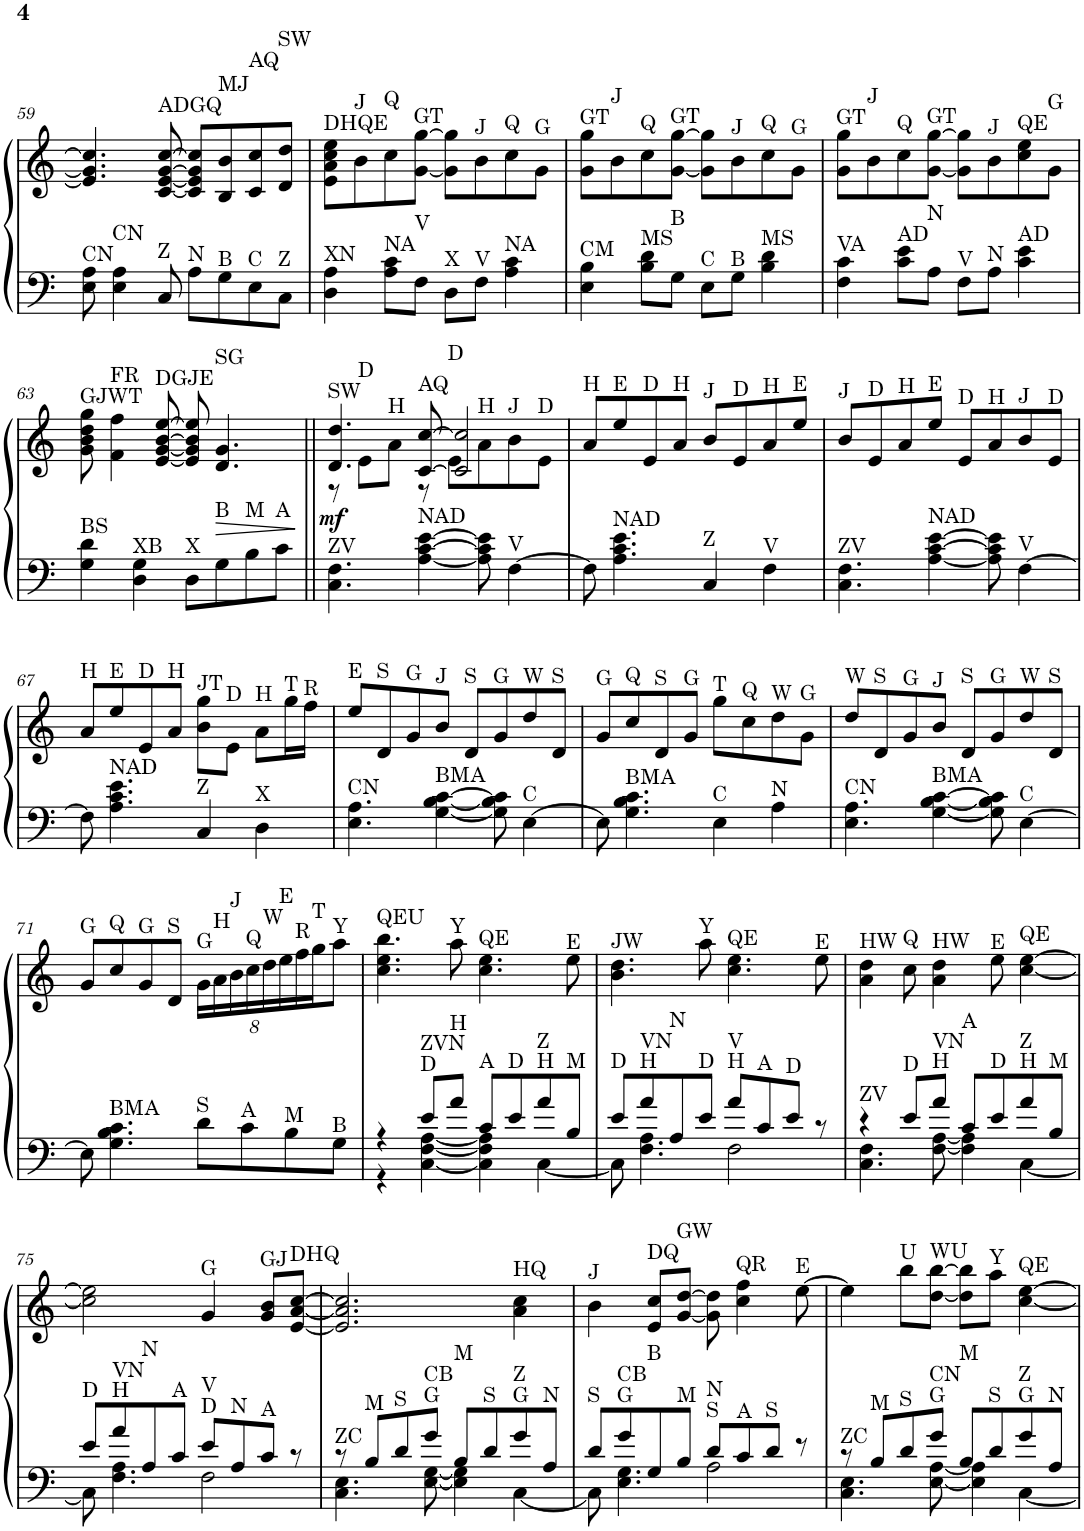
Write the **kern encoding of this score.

**kern	**kern	**dynam
*part1	*part1	*part1
*staff2	*staff1	*staff1/2
*I"Piano	*	*
*I'Pno.	*	*
!!LO:PB:g=z
*clefF4	*clefG2	*
*k[]	*k[]	*
*M4/4	*M4/4	*
*met(c)	*met(c)	*
=59	=59	=59
!LO:TX:a:t=CN	!	!
8E\ 8A\	4.e/] 4.g/] 4.cc/]	.
!LO:TX:a:t=CN	!	!
4E\ 4A\	.	.
!	!LO:TX:a:t=ADGQ	!
!LO:TX:a:t=Z	!	!
8C/	[8c/ [8e/ [8g/ [8cc/	.
!LO:TX:a:t=N	!	!
8A\L	8c/] 8e/] 8g/] 8cc/]L	.
!	!LO:TX:a:t=MJ	!
!LO:TX:a:t=B	!	!
8G\	8B/ 8b/	.
!	!LO:TX:a:t=AQ	!
!LO:TX:a:t=C	!	!
8E\	8c/ 8cc/	.
!	!LO:TX:a:t=SW	!
!LO:TX:a:t=Z	!	!
8C\J	8d/ 8dd/J	.
=60	=60	=60
!	!LO:TX:a:t=DHQE	!
!LO:TX:a:t=XN	!	!
4D\ 4A\	8e\ 8a\ 8cc\ 8ee\L	.
!	!LO:TX:a:t=J	!
.	8b\	.
!	!LO:TX:a:t=Q	!
!LO:TX:a:t=NA	!	!
8A\ 8c\L	8cc\	.
!	!LO:TX:a:t=GT	!
!LO:TX:a:t=V	!	!
8F\J	[8g\ [8gg\J	.
!LO:TX:a:t=X	!	!
8D\L	8g\] 8gg\]L	.
!	!LO:TX:a:t=J	!
!LO:TX:a:t=V	!	!
8F\J	8b\	.
!	!LO:TX:a:t=Q	!
!LO:TX:a:t=NA	!	!
4A\ 4c\	8cc\	.
!	!LO:TX:a:t=G	!
.	8g\J	.
=61	=61	=61
!	!LO:TX:a:t=GT	!
!LO:TX:a:t=CM	!	!
4E\ 4B\	8g\ 8gg\L	.
!	!LO:TX:a:t=J	!
.	8b\	.
!	!LO:TX:a:t=Q	!
!LO:TX:a:t=MS	!	!
8B\ 8d\L	8cc\	.
!	!LO:TX:a:t=GT	!
!LO:TX:a:t=B	!	!
8G\J	[8g\ [8gg\J	.
!LO:TX:a:t=C	!	!
8E\L	8g\] 8gg\]L	.
!	!LO:TX:a:t=J	!
!LO:TX:a:t=B	!	!
8G\J	8b\	.
!	!LO:TX:a:t=Q	!
!LO:TX:a:t=MS	!	!
4B\ 4d\	8cc\	.
!	!LO:TX:a:t=G	!
.	8g\J	.
=62	=62	=62
!	!LO:TX:a:t=GT	!
!LO:TX:a:t=VA	!	!
4F\ 4c\	8g\ 8gg\L	.
!	!LO:TX:a:t=J	!
.	8b\	.
!	!LO:TX:a:t=Q	!
!LO:TX:a:t=AD	!	!
8c\ 8e\L	8cc\	.
!	!LO:TX:a:t=GT	!
!LO:TX:a:t=N	!	!
8A\J	[8g\ [8gg\J	.
!LO:TX:a:t=V	!	!
8F\L	8g\] 8gg\]L	.
!	!LO:TX:a:t=J	!
!LO:TX:a:t=N	!	!
8A\J	8b\	.
!	!LO:TX:a:t=QE	!
!LO:TX:a:t=AD	!	!
4c\ 4e\	8cc\ 8ee\	.
!	!LO:TX:a:t=G	!
.	8g\J	.
!!LO:LB:g=z
=63	=63	=63
!	!LO:TX:a:t=GJWT	!
!LO:TX:a:t=BS	!	!
4G\ 4d\	8g\ 8b\ 8dd\ 8gg\	.
!	!LO:TX:a:t=FR	!
.	4f\ 4ff\	.
!LO:TX:a:t=XB	!	!
4D\ 4G\	.	.
!	!LO:TX:a:t=DGJE	!
.	[8e/ [8g/ [8b/ [8ee/	.
!LO:TX:a:t=X	!	!
8D\L	8e/] 8g/] 8b/] 8ee/]	.
!	!LO:TX:a:t=SG	!
!LO:TX:a:t=B	!	!
8G\	4.d/ 4.g/	.
!LO:TX:a:t=M	!	!
8B\	.	.
!LO:TX:a:t=A	!	!
8c\J	.	.
=64||	=64||	=64||
*k[]	*k[]	*
*	*^	*
!	!LO:TX:a:t=SW	!	!
!LO:TX:a:t=ZV	!	!	!
!	!	!	!LO:DY:b
4.C\ 4.F\	4.d/ 4.dd/	8r	mf
!	!	!LO:TX:a:t=D	!
.	.	8e\L	.
!	!	!LO:TX:a:t=H	!
.	.	8a\J	.
!	!LO:TX:a:t=AQ	!	!
!LO:TX:a:t=NAD	!	!	!
[4A\ [4c\ [4e\	[8c/ [8cc/	8r	.
!	!LO:TX:a:t=D	!	!
.	2c/] 2cc/]	8e\L	.
!	!	!LO:TX:a:t=H	!
8A\] 8c\] 8e\]	.	8a\	.
!	!	!LO:TX:a:t=J	!
!LO:TX:a:t=V	!	!	!
[4F\	.	8b\	.
!	!	!LO:TX:a:t=D	!
.	.	8e\J	.
=65	=65	=65	=65
!	!LO:TX:a:t=H	!	!
*	*v	*v	*
8F\]	8a/L	.
!	!LO:TX:a:t=E	!
!LO:TX:a:t=NAD	!	!
4.A\ 4.c\ 4.e\	8ee/	.
!	!LO:TX:a:t=D	!
.	8e/	.
!	!LO:TX:a:t=H	!
.	8a/J	.
!	!LO:TX:a:t=J	!
!LO:TX:a:t=Z	!	!
4C/	8b/L	.
!	!LO:TX:a:t=D	!
.	8e/	.
!	!LO:TX:a:t=H	!
!LO:TX:a:t=V	!	!
4F\	8a/	.
!	!LO:TX:a:t=E	!
.	8ee/J	.
=66	=66	=66
!	!LO:TX:a:t=J	!
!LO:TX:a:t=ZV	!	!
4.C\ 4.F\	8b/L	.
!	!LO:TX:a:t=D	!
.	8e/	.
!	!LO:TX:a:t=H	!
.	8a/	.
!	!LO:TX:a:t=E	!
!LO:TX:a:t=NAD	!	!
[4A\ [4c\ [4e\	8ee/J	.
!	!LO:TX:a:t=D	!
.	8e/L	.
!	!LO:TX:a:t=H	!
8A\] 8c\] 8e\]	8a/	.
!	!LO:TX:a:t=J	!
!LO:TX:a:t=V	!	!
[4F\	8b/	.
!	!LO:TX:a:t=D	!
.	8e/J	.
!!LO:LB:g=z
=67	=67	=67
!	!LO:TX:a:t=H	!
8F\]	8a/L	.
!	!LO:TX:a:t=E	!
!LO:TX:a:t=NAD	!	!
4.A\ 4.c\ 4.e\	8ee/	.
!	!LO:TX:a:t=D	!
.	8e/	.
!	!LO:TX:a:t=H	!
.	8a/J	.
!	!LO:TX:a:t=JT	!
!LO:TX:a:t=Z	!	!
4C/	8b\ 8gg\L	.
!	!LO:TX:a:t=D	!
.	8e\J	.
!	!LO:TX:a:t=H	!
!LO:TX:a:t=X	!	!
4D\	8a\L	.
!	!LO:TX:a:t=T	!
.	16gg\L	.
!	!LO:TX:a:t=R	!
.	16ff\JJ	.
=68	=68	=68
!	!LO:TX:a:t=E	!
!LO:TX:a:t=CN	!	!
4.E\ 4.A\	8ee/L	.
!	!LO:TX:a:t=S	!
.	8d/	.
!	!LO:TX:a:t=G	!
.	8g/	.
!	!LO:TX:a:t=J	!
!LO:TX:a:t=BMA	!	!
[4G\ [4B\ [4c\	8b/J	.
!	!LO:TX:a:t=S	!
.	8d/L	.
!	!LO:TX:a:t=G	!
8G\] 8B\] 8c\]	8g/	.
!	!LO:TX:a:t=W	!
!LO:TX:a:t=C	!	!
[4E\	8dd/	.
!	!LO:TX:a:t=S	!
.	8d/J	.
=69	=69	=69
!	!LO:TX:a:t=G	!
8E\]	8g/L	.
!	!LO:TX:a:t=Q	!
!LO:TX:a:t=BMA	!	!
4.G\ 4.B\ 4.c\	8cc/	.
!	!LO:TX:a:t=S	!
.	8d/	.
!	!LO:TX:a:t=G	!
.	8g/J	.
!	!LO:TX:a:t=T	!
!LO:TX:a:t=C	!	!
4E\	8gg\L	.
!	!LO:TX:a:t=Q	!
.	8cc\	.
!	!LO:TX:a:t=W	!
!LO:TX:a:t=N	!	!
4A\	8dd\	.
!	!LO:TX:a:t=G	!
.	8g\J	.
=70	=70	=70
!	!LO:TX:a:t=W	!
!LO:TX:a:t=CN	!	!
4.E\ 4.A\	8dd/L	.
!	!LO:TX:a:t=S	!
.	8d/	.
!	!LO:TX:a:t=G	!
.	8g/	.
!	!LO:TX:a:t=J	!
!LO:TX:a:t=BMA	!	!
[4G\ [4B\ [4c\	8b/J	.
!	!LO:TX:a:t=S	!
.	8d/L	.
!	!LO:TX:a:t=G	!
8G\] 8B\] 8c\]	8g/	.
!	!LO:TX:a:t=W	!
!LO:TX:a:t=C	!	!
[4E\	8dd/	.
!	!LO:TX:a:t=S	!
.	8d/J	.
!!LO:LB:g=z
=71	=71	=71
!	!LO:TX:a:t=G	!
8E\]	8g/L	.
!	!LO:TX:a:t=Q	!
!LO:TX:a:t=BMA	!	!
4.G\ 4.B\ 4.c\	8cc/	.
!	!LO:TX:a:t=G	!
.	8g/	.
!	!LO:TX:a:t=S	!
.	8d/J	.
*	*Xbrackettup	*
!	!LO:TX:a:t=G	!
!LO:TX:a:t=S	!	!
8d\L	64%3g\LL	.
!	!LO:TX:a:t=H	!
.	64%3a\	.
!	!LO:TX:a:t=J	!
.	64%3b\	.
!LO:TX:a:t=A	!	!
8c\	.	.
!	!LO:TX:a:t=Q	!
.	64%3cc\	.
!	!LO:TX:a:t=W	!
.	64%3dd\	.
!	!LO:TX:a:t=E	!
.	64%3ee\	.
!LO:TX:a:t=M	!	!
8B\	.	.
!	!LO:TX:a:t=R	!
.	64%3ff\	.
!	!LO:TX:a:t=T	!
.	64%3gg\J	.
!	!LO:TX:a:t=Y	!
!LO:TX:a:t=B	!	!
8G\J	8aa\J	.
=72	=72	=72
*^	*	*
!	!	!LO:TX:a:t=QEU	!
4r	4r	4.cc\ 4.ee\ 4.bb\	.
!LO:TX:a:t=D	!	!	!
!LO:TX:a:t=ZVN	!	!	!
8e/L	[4C\ [4F\ [4A\	.	.
!	!	!LO:TX:a:t=Y	!
!LO:TX:a:t=H	!	!	!
8a/J	.	8aa\	.
!	!	!LO:TX:a:t=QE	!
!LO:TX:a:t=A	!	!	!
8c/L	4C\] 4F\] 4A\]	4.cc\ 4.ee\	.
!LO:TX:a:t=D	!	!	!
8e/	.	.	.
!LO:TX:a:t=H	!	!	!
!LO:TX:a:t=Z	!	!	!
8a/	[4C\	.	.
!	!	!LO:TX:a:t=E	!
!LO:TX:a:t=M	!	!	!
8B/J	.	8ee\	.
=73	=73	=73	=73
!	!	!LO:TX:a:t=JW	!
!LO:TX:a:t=D	!	!	!
8e/L	8C\]	4.b\ 4.dd\	.
!LO:TX:a:t=H	!	!	!
!LO:TX:a:t=VN	!	!	!
8a/	4.F\ 4.A\	.	.
!LO:TX:a:t=N	!	!	!
8A/	.	.	.
!	!	!LO:TX:a:t=Y	!
!LO:TX:a:t=D	!	!	!
8e/J	.	8aa\	.
!	!	!LO:TX:a:t=QE	!
!LO:TX:a:t=H	!	!	!
!LO:TX:a:t=V	!	!	!
8a/L	2F\	4.cc\ 4.ee\	.
!LO:TX:a:t=A	!	!	!
8c/	.	.	.
!LO:TX:a:t=D	!	!	!
8e/J	.	.	.
!	!	!LO:TX:a:t=E	!
8r	.	8ee\	.
=74	=74	=74	=74
!	!	!LO:TX:a:t=HW	!
!LO:TX:a:t=ZV	!	!	!
4r	4.C\ 4.F\	4a\ 4dd\	.
!	!	!LO:TX:a:t=Q	!
!LO:TX:a:t=D	!	!	!
8e/L	.	8cc\	.
!	!	!LO:TX:a:t=HW	!
!LO:TX:a:t=H	!	!	!
!LO:TX:a:t=VN	!	!	!
8a/J	[8F\ [8A\	4a\ 4dd\	.
!LO:TX:a:t=A	!	!	!
8c/L	4F\] 4A\]	.	.
!	!	!LO:TX:a:t=E	!
!LO:TX:a:t=D	!	!	!
8e/	.	8ee\	.
!	!	!LO:TX:a:t=QE	!
!LO:TX:a:t=H	!	!	!
!LO:TX:a:t=Z	!	!	!
8a/	[4C\	[4cc\ [4ee\	.
!LO:TX:a:t=M	!	!	!
8B/J	.	.	.
!!LO:LB:g=z
=75	=75	=75	=75
!LO:TX:a:t=D	!	!	!
8e/L	8C\]	2cc\] 2ee\]	.
!LO:TX:a:t=H	!	!	!
!LO:TX:a:t=VN	!	!	!
8a/	4.F\ 4.A\	.	.
!LO:TX:a:t=N	!	!	!
8A/	.	.	.
!LO:TX:a:t=A	!	!	!
8c/J	.	.	.
!	!	!LO:TX:a:t=G	!
!LO:TX:a:t=D	!	!	!
!LO:TX:a:t=V	!	!	!
8e/L	2F\	4g/	.
!LO:TX:a:t=N	!	!	!
8A/	.	.	.
!	!	!LO:TX:a:t=GJ	!
!LO:TX:a:t=A	!	!	!
8c/J	.	8g/ 8b/L	.
!	!	!LO:TX:a:t=DHQ	!
8r	.	[8e/ [8a/ [8cc/J	.
=76	=76	=76	=76
!LO:TX:a:t=ZC	!	!	!
8r	4.C\ 4.E\	2.e/] 2.a/] 2.cc/]	.
!LO:TX:a:t=M	!	!	!
8B/L	.	.	.
!LO:TX:a:t=S	!	!	!
8d/	.	.	.
!LO:TX:a:t=G	!	!	!
!LO:TX:a:t=CB	!	!	!
8g/J	[8E\ [8G\	.	.
!LO:TX:a:t=M	!	!	!
8B/L	4E\] 4G\]	.	.
!LO:TX:a:t=S	!	!	!
8d/	.	.	.
!	!	!LO:TX:a:t=HQ	!
!LO:TX:a:t=G	!	!	!
!LO:TX:a:t=Z	!	!	!
8g/	[4C\	4a\ 4cc\	.
!LO:TX:a:t=N	!	!	!
8A/J	.	.	.
=77	=77	=77	=77
!	!	!LO:TX:a:t=J	!
!LO:TX:a:t=S	!	!	!
8d/L	8C\]	4b\	.
!LO:TX:a:t=G	!	!	!
!LO:TX:a:t=CB	!	!	!
8g/	4.E\ 4.G\	.	.
!	!	!LO:TX:a:t=DQ	!
!LO:TX:a:t=B	!	!	!
8G/	.	8e/ 8cc/L	.
!	!	!LO:TX:a:t=GW	!
!LO:TX:a:t=M	!	!	!
8B/J	.	[8g/ [8dd/J	.
!LO:TX:a:t=S	!	!	!
!LO:TX:a:t=N	!	!	!
8d/L	2A\	8g\] 8dd\]	.
!	!	!LO:TX:a:t=QR	!
!LO:TX:a:t=A	!	!	!
8c/	.	4cc\ 4ff\	.
!LO:TX:a:t=S	!	!	!
8d/J	.	.	.
!	!	!LO:TX:a:t=E	!
8r	.	[8ee\	.
=78	=78	=78	=78
!LO:TX:a:t=ZC	!	!	!
8r	4.C\ 4.E\	4ee\]	.
!LO:TX:a:t=M	!	!	!
8B/L	.	.	.
!	!	!LO:TX:a:t=U	!
!LO:TX:a:t=S	!	!	!
8d/	.	8bb\L	.
!	!	!LO:TX:a:t=WU	!
!LO:TX:a:t=G	!	!	!
!LO:TX:a:t=CN	!	!	!
8g/J	[8E\ [8A\	[8dd\ [8bb\J	.
!LO:TX:a:t=M	!	!	!
8B/L	4E\] 4A\]	8dd\] 8bb\]L	.
!	!	!LO:TX:a:t=Y	!
!LO:TX:a:t=S	!	!	!
8d/	.	8aa\J	.
!	!	!LO:TX:a:t=QE	!
!LO:TX:a:t=G	!	!	!
!LO:TX:a:t=Z	!	!	!
8g/	[4C\	[4cc\ [4ee\	.
!LO:TX:a:t=N	!	!	!
8A/J	.	.	.
*v	*v	*	*
=	=	=
*-	*-	*-
